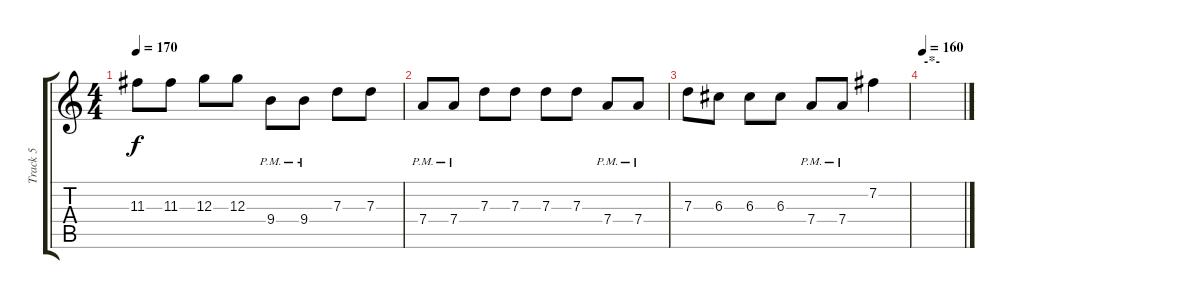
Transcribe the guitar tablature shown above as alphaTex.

\track ("Track 5" "Track 5") {instrument distortionguitar}
\staff {score tabs}
\tuning (E4 B3 G3 D3 A2 D2) {hide}
\ts (4 4)
\tempo 170
\clef g2
\ks c
11.3.8{dy f} 11.3.8 12.3.8 12.3.8 9.4{pm}.8 9.4{pm}.8 7.3.8 7.3.8 |
7.4{pm}.8 7.4{pm}.8 7.3.8 7.3.8 7.3.8 7.3.8 7.4{pm}.8 7.4{pm}.8 |
7.3.8 6.3.8 6.3.8 6.3.8 7.4{pm}.8 7.4{pm}.8 7.2.4 |
\section ("" "-*-")
\tempo 160
